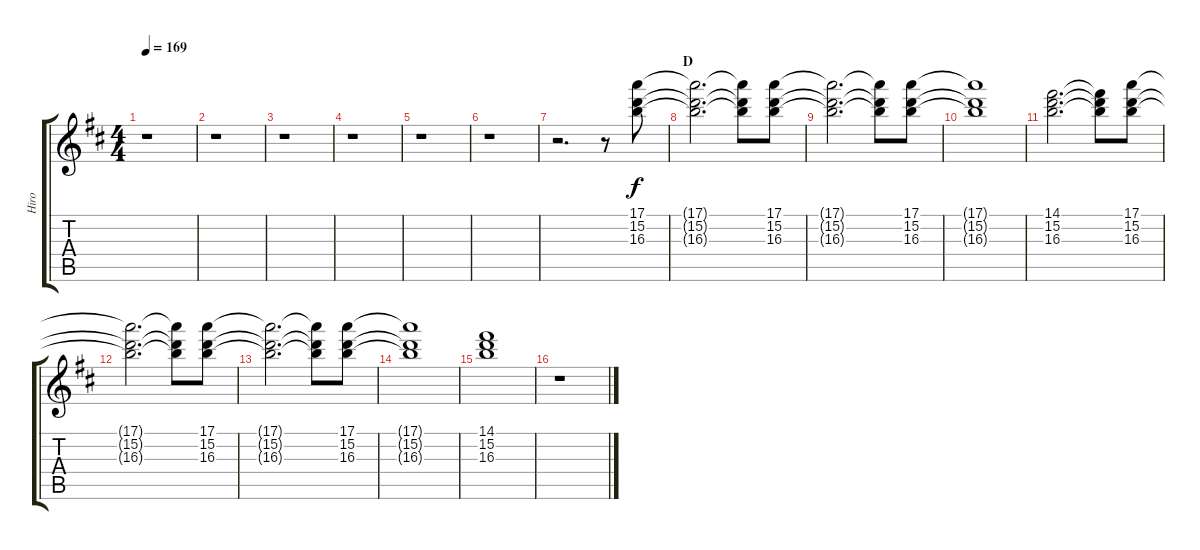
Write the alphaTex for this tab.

\track ("Hiro" "Hiro") {instrument electricguitarclean}
\staff {score tabs}
\tuning (E4 B3 G3 D3 A2 E2) {hide}
\ts (4 4)
\tempo 169
\clef g2
\ks d
r.1{dy f} |
r.1 |
r.1 |
r.1 |
r.1 |
r.1 |
r.2{d} r.8 (17.1 15.2 16.3).8 |
\section ("" "D")
(17.1{t} 15.2{t} 16.3{t}).2{d} (17.1{t} 15.2{t} 16.3{t}).8 (17.1 15.2 16.3).8 |
(17.1{t} 15.2{t} 16.3{t}).2{d} (17.1{t} 15.2{t} 16.3{t}).8 (17.1 15.2 16.3).8 |
(17.1{t} 15.2{t} 16.3{t}).1 |
(14.1 15.2 16.3).2{d} (14.1{t} 15.2{t} 16.3{t}).8 (17.1 15.2 16.3).8 |
(17.1{t} 15.2{t} 16.3{t}).2{d} (17.1{t} 15.2{t} 16.3{t}).8 (17.1 15.2 16.3).8 |
(17.1{t} 15.2{t} 16.3{t}).2{d} (17.1{t} 15.2{t} 16.3{t}).8 (17.1 15.2 16.3).8 |
(17.1{t} 15.2{t} 16.3{t}).1 |
(14.1 15.2 16.3).1 |
r.1
